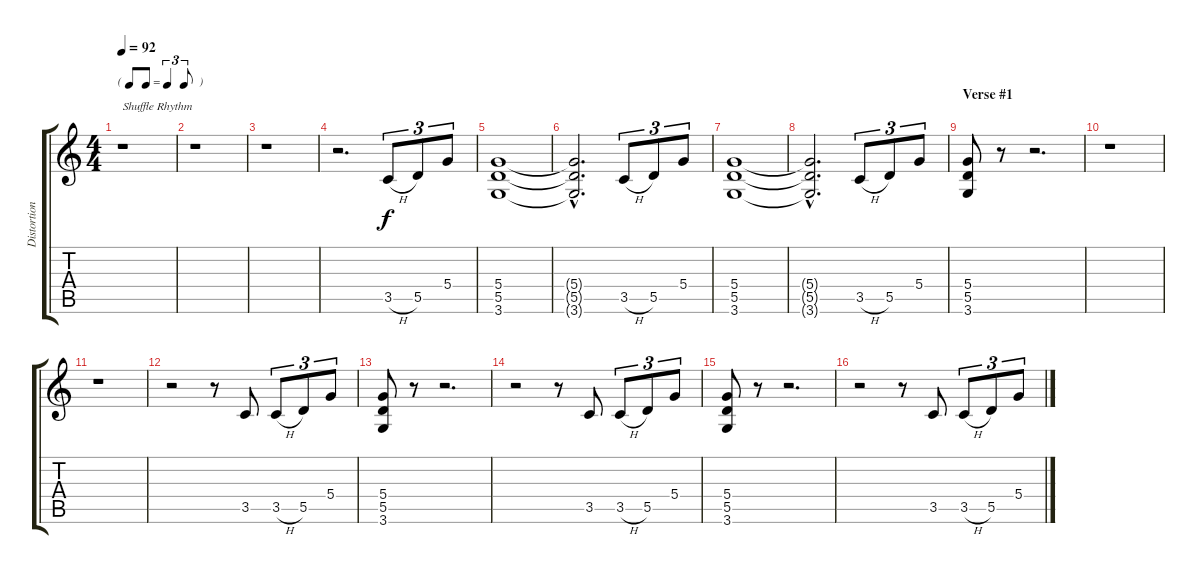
\track ("Distortion Guitar #2" "Distortion") {instrument distortionguitar}
\staff {score tabs}
\tuning (E4 B3 G3 D3 A2 E2) {hide}
\ts (4 4)
\tf triplet8th
\tempo 92
\clef g2
\ks c
r.1{txt "Shuffle Rhythm" dy f instrument distortionguitar} |
r.1 |
r.1 |
r.2{d} 3.5{h}.8{tu (3 2)} 5.5.8{tu (3 2)} 5.4.8{tu (3 2)} |
(5.4 5.5 3.6).1 |
(5.4{hac t} 5.5{hac t} 3.6{hac t}).2{d} 3.5{h}.8{tu (3 2)} 5.5.8{tu (3 2)} 5.4.8{tu (3 2)} |
(5.4 5.5 3.6).1 |
(5.4{hac t} 5.5{hac t} 3.6{hac t}).2{d} 3.5{h}.8{tu (3 2)} 5.5.8{tu (3 2)} 5.4.8{tu (3 2)} |
\section ("" "Verse #1")
(5.4 5.5 3.6).8 r.8 r.2{d} |
r.1 |
r.1 |
r.2 r.8 3.5.8 3.5{h}.8{tu (3 2)} 5.5.8{tu (3 2)} 5.4.8{tu (3 2)} |
(5.4 5.5 3.6).8 r.8 r.2{d} |
r.2 r.8 3.5.8 3.5{h}.8{tu (3 2)} 5.5.8{tu (3 2)} 5.4.8{tu (3 2)} |
(5.4 5.5 3.6).8 r.8 r.2{d} |
r.2 r.8 3.5.8 3.5{h}.8{tu (3 2)} 5.5.8{tu (3 2)} 5.4.8{tu (3 2)}
